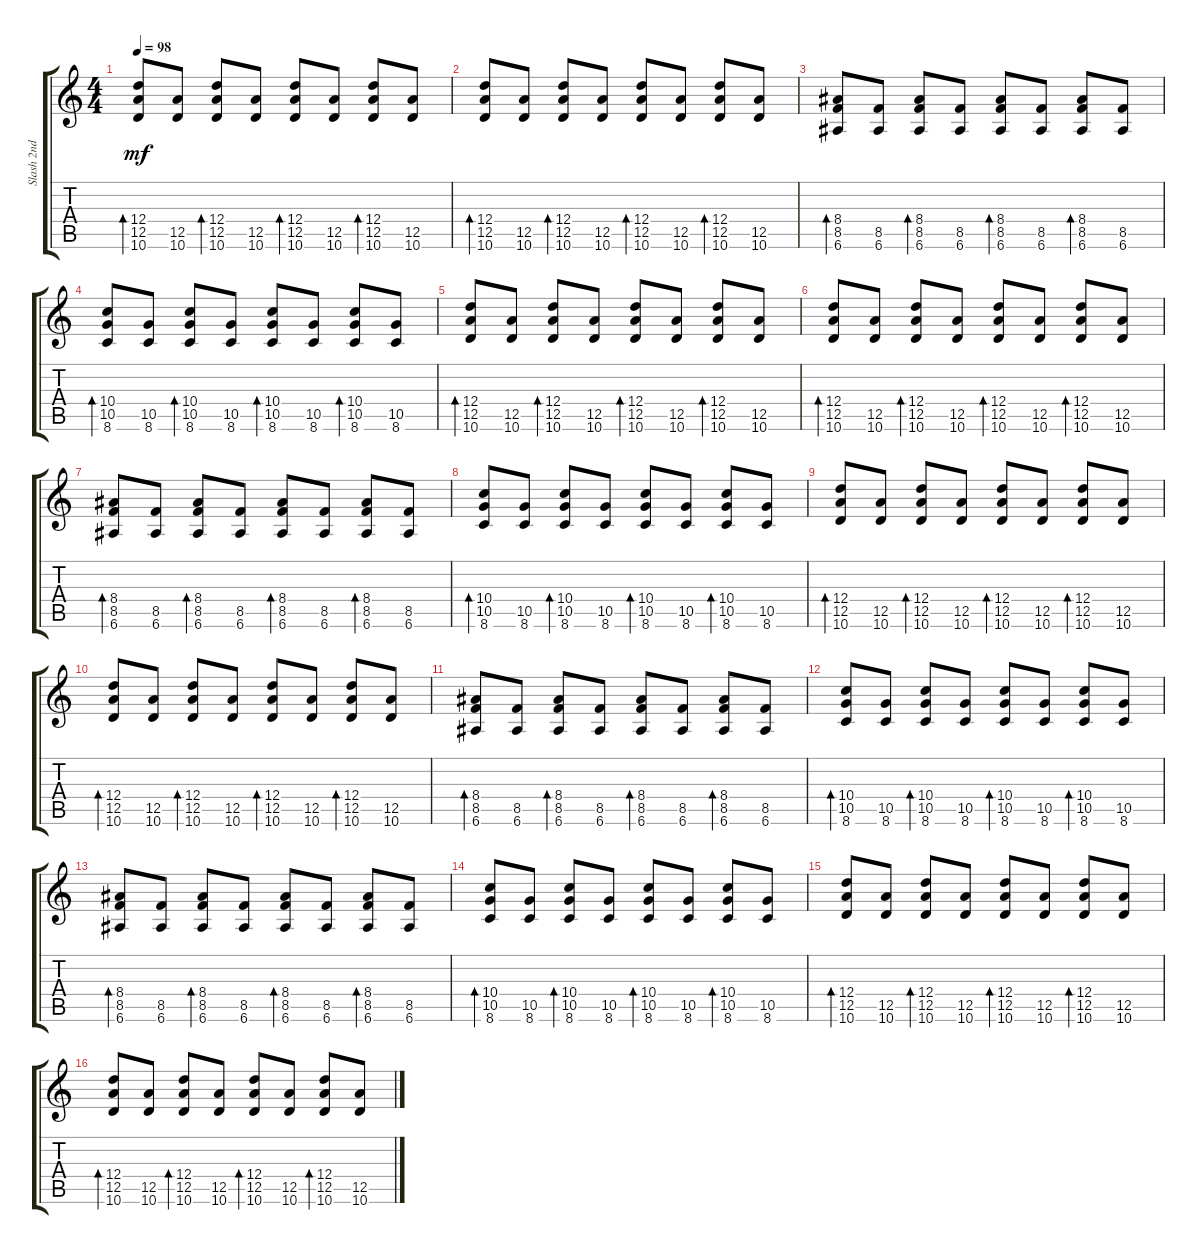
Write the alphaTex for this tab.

\track ("Slash 2nd" "Slash 2nd") {instrument acousticguitarnylon}
\staff {score tabs}
\tuning (E4 B3 G3 D3 A2 E2) {hide}
\ts (4 4)
\tempo 98
\clef g2
\ks c
(12.4 12.5 10.6).8{bd 60 dy mf instrument acousticguitarnylon} (12.5 10.6).8 (12.4 12.5 10.6).8{bd 60} (12.5 10.6).8 (12.4 12.5 10.6).8{bd 60} (12.5 10.6).8 (12.4 12.5 10.6).8{bd 60} (12.5 10.6).8 |
(12.4 12.5 10.6).8{bd 60} (12.5 10.6).8 (12.4 12.5 10.6).8{bd 60} (12.5 10.6).8 (12.4 12.5 10.6).8{bd 60} (12.5 10.6).8 (12.4 12.5 10.6).8{bd 60} (12.5 10.6).8 |
(8.4 8.5 6.6).8{bd 60} (8.5 6.6).8 (8.4 8.5 6.6).8{bd 60} (8.5 6.6).8 (8.4 8.5 6.6).8{bd 60} (8.5 6.6).8 (8.4 8.5 6.6).8{bd 60} (8.5 6.6).8 |
(10.4 10.5 8.6).8{bd 60} (10.5 8.6).8 (10.4 10.5 8.6).8{bd 60} (10.5 8.6).8 (10.4 10.5 8.6).8{bd 60} (10.5 8.6).8 (10.4 10.5 8.6).8{bd 60} (10.5 8.6).8 |
(12.4 12.5 10.6).8{bd 60} (12.5 10.6).8 (12.4 12.5 10.6).8{bd 60} (12.5 10.6).8 (12.4 12.5 10.6).8{bd 60} (12.5 10.6).8 (12.4 12.5 10.6).8{bd 60} (12.5 10.6).8 |
(12.4 12.5 10.6).8{bd 60} (12.5 10.6).8 (12.4 12.5 10.6).8{bd 60} (12.5 10.6).8 (12.4 12.5 10.6).8{bd 60} (12.5 10.6).8 (12.4 12.5 10.6).8{bd 60} (12.5 10.6).8 |
(8.4 8.5 6.6).8{bd 60} (8.5 6.6).8 (8.4 8.5 6.6).8{bd 60} (8.5 6.6).8 (8.4 8.5 6.6).8{bd 60} (8.5 6.6).8 (8.4 8.5 6.6).8{bd 60} (8.5 6.6).8 |
(10.4 10.5 8.6).8{bd 60} (10.5 8.6).8 (10.4 10.5 8.6).8{bd 60} (10.5 8.6).8 (10.4 10.5 8.6).8{bd 60} (10.5 8.6).8 (10.4 10.5 8.6).8{bd 60} (10.5 8.6).8 |
(12.4 12.5 10.6).8{bd 60} (12.5 10.6).8 (12.4 12.5 10.6).8{bd 60} (12.5 10.6).8 (12.4 12.5 10.6).8{bd 60} (12.5 10.6).8 (12.4 12.5 10.6).8{bd 60} (12.5 10.6).8 |
(12.4 12.5 10.6).8{bd 60} (12.5 10.6).8 (12.4 12.5 10.6).8{bd 60} (12.5 10.6).8 (12.4 12.5 10.6).8{bd 60} (12.5 10.6).8 (12.4 12.5 10.6).8{bd 60} (12.5 10.6).8 |
(8.4 8.5 6.6).8{bd 60} (8.5 6.6).8 (8.4 8.5 6.6).8{bd 60} (8.5 6.6).8 (8.4 8.5 6.6).8{bd 60} (8.5 6.6).8 (8.4 8.5 6.6).8{bd 60} (8.5 6.6).8 |
(10.4 10.5 8.6).8{bd 60} (10.5 8.6).8 (10.4 10.5 8.6).8{bd 60} (10.5 8.6).8 (10.4 10.5 8.6).8{bd 60} (10.5 8.6).8 (10.4 10.5 8.6).8{bd 60} (10.5 8.6).8 |
(8.4 8.5 6.6).8{bd 60} (8.5 6.6).8 (8.4 8.5 6.6).8{bd 60} (8.5 6.6).8 (8.4 8.5 6.6).8{bd 60} (8.5 6.6).8 (8.4 8.5 6.6).8{bd 60} (8.5 6.6).8 |
(10.4 10.5 8.6).8{bd 60} (10.5 8.6).8 (10.4 10.5 8.6).8{bd 60} (10.5 8.6).8 (10.4 10.5 8.6).8{bd 60} (10.5 8.6).8 (10.4 10.5 8.6).8{bd 60} (10.5 8.6).8 |
(12.4 12.5 10.6).8{bd 60} (12.5 10.6).8 (12.4 12.5 10.6).8{bd 60} (12.5 10.6).8 (12.4 12.5 10.6).8{bd 60} (12.5 10.6).8 (12.4 12.5 10.6).8{bd 60} (12.5 10.6).8 |
(12.4 12.5 10.6).8{bd 60} (12.5 10.6).8 (12.4 12.5 10.6).8{bd 60} (12.5 10.6).8 (12.4 12.5 10.6).8{bd 60} (12.5 10.6).8 (12.4 12.5 10.6).8{bd 60} (12.5 10.6).8
